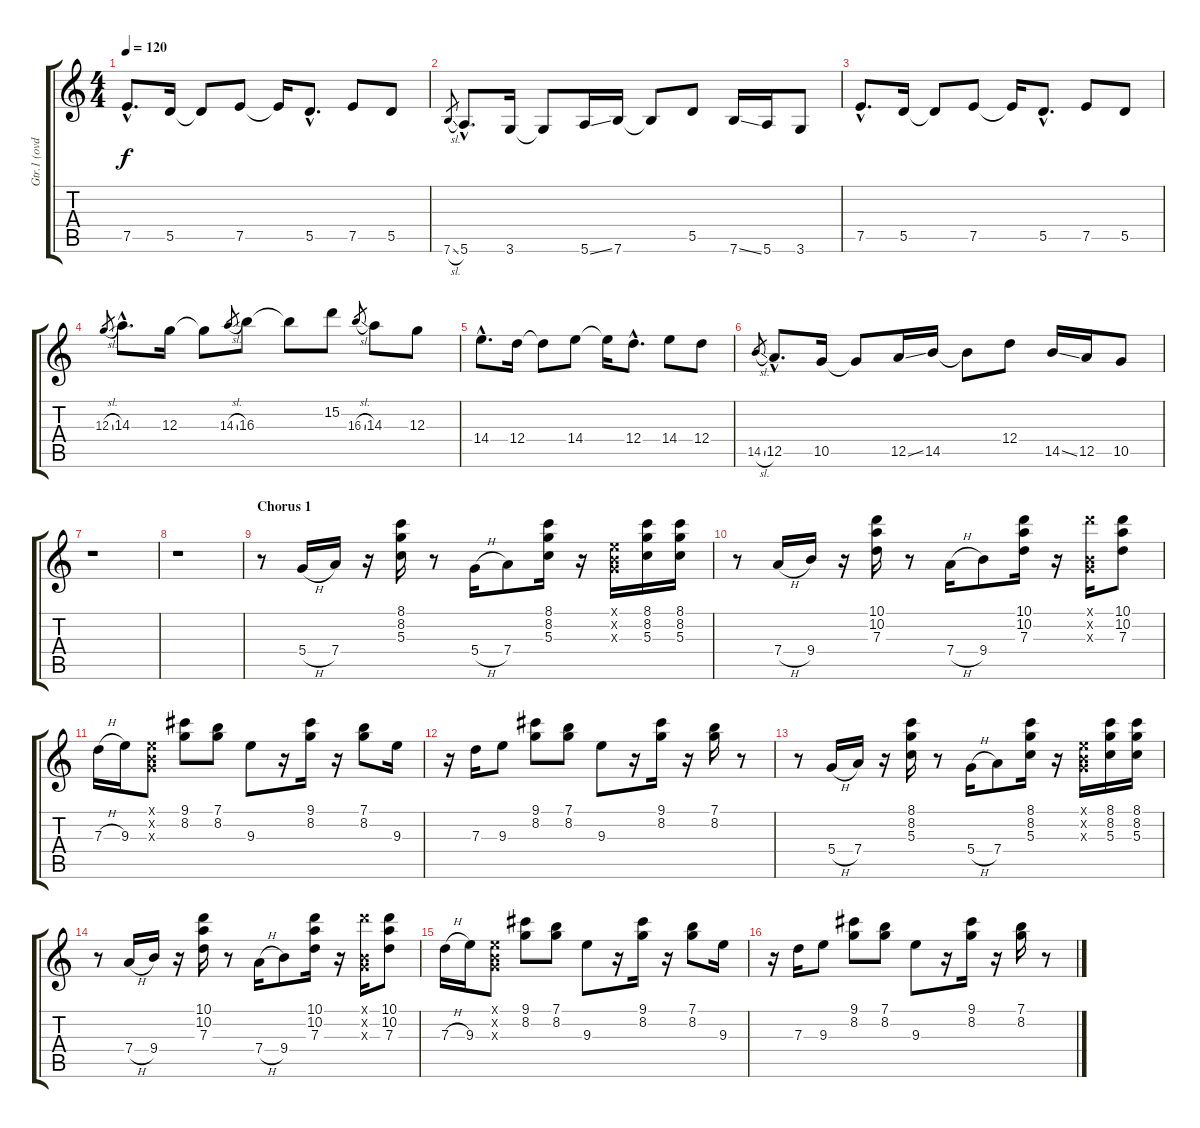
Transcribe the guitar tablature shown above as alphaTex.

\track ("Gtr.1 (ovd.)" "Gtr.1 (ovd") {instrument overdrivenguitar}
\staff {score tabs}
\tuning (E4 B3 G3 D3 A2 E2) {hide}
\ts (4 4)
\tempo 120
\clef g2
\ks c
7.5{hac}.8{d dy f} 5.5.16 5.5{t}.8 7.5.8 7.5{t}.16 5.5{hac}.8{d} 7.5.8 5.5.8 |
7.6{sl}.8{gr} 5.6{hac}.8{d} 3.6.16 3.6{t}.8 5.6{ss}.16 7.6.16 7.6{t}.8 5.5.8 7.6{ss}.16 5.6.16 3.6.8 |
7.5{hac}.8{d} 5.5.16 5.5{t}.8 7.5.8 7.5{t}.16 5.5{hac}.8{d} 7.5.8 5.5.8 |
12.3{sl}.8{gr} 14.3{hac}.8{d} 12.3.16 12.3{t}.8 14.3{sl}.8{gr} 16.3.8 16.3{t}.8 15.2.8 16.3{sl}.8{gr} 14.3.8 12.3.8 |
14.4{hac}.8{d} 12.4.16 12.4{t}.8 14.4.8 14.4{t}.16 12.4{hac}.8{d} 14.4.8 12.4.8 |
14.5{sl}.8{gr} 12.5{hac}.8{d} 10.5.16 10.5{t}.8 12.5{ss}.16 14.5.16 14.5{t}.8 12.4.8 14.5{ss}.16 12.5.16 10.5.8 |
r.1 |
r.1 |
\section ("" "Chorus 1")
r.8 5.4{h}.16 7.4.16 r.16 (8.1 8.2 5.3).16 r.8 5.4{h}.16 7.4.8 (8.1 8.2 5.3).16 r.16 (0.1{x} 0.2{x} 0.3{x}).16 (8.1 8.2 5.3).16 (8.1 8.2 5.3).16 |
r.8 7.4{h}.16 9.4.16 r.16 (10.1 10.2 7.3).16 r.8 7.4{h}.16 9.4.8 (10.1 10.2 7.3).16 r.16 (10.1{x} 0.2{x} 0.3{x}).16 (10.1 10.2 7.3).8 |
7.3{h}.16 9.3.16 (0.1{x} 0.2{x} 0.3{x}).8 (9.1 8.2).8 (7.1 8.2).8 9.3.8 r.16 (9.1 8.2).16 r.16 (7.1 8.2).8 9.3.16 |
r.16 7.3.16 9.3.8 (9.1 8.2).8 (7.1 8.2).8 9.3.8 r.16 (9.1 8.2).16 r.16 (7.1 8.2).16 r.8 |
r.8 5.4{h}.16 7.4.16 r.16 (8.1 8.2 5.3).16 r.8 5.4{h}.16 7.4.8 (8.1 8.2 5.3).16 r.16 (0.1{x} 0.2{x} 0.3{x}).16 (8.1 8.2 5.3).16 (8.1 8.2 5.3).16 |
r.8 7.4{h}.16 9.4.16 r.16 (10.1 10.2 7.3).16 r.8 7.4{h}.16 9.4.8 (10.1 10.2 7.3).16 r.16 (10.1{x} 0.2{x} 0.3{x}).16 (10.1 10.2 7.3).8 |
7.3{h}.16 9.3.16 (0.1{x} 0.2{x} 0.3{x}).8 (9.1 8.2).8 (7.1 8.2).8 9.3.8 r.16 (9.1 8.2).16 r.16 (7.1 8.2).8 9.3.16 |
r.16 7.3.16 9.3.8 (9.1 8.2).8 (7.1 8.2).8 9.3.8 r.16 (9.1 8.2).16 r.16 (7.1 8.2).16 r.8
